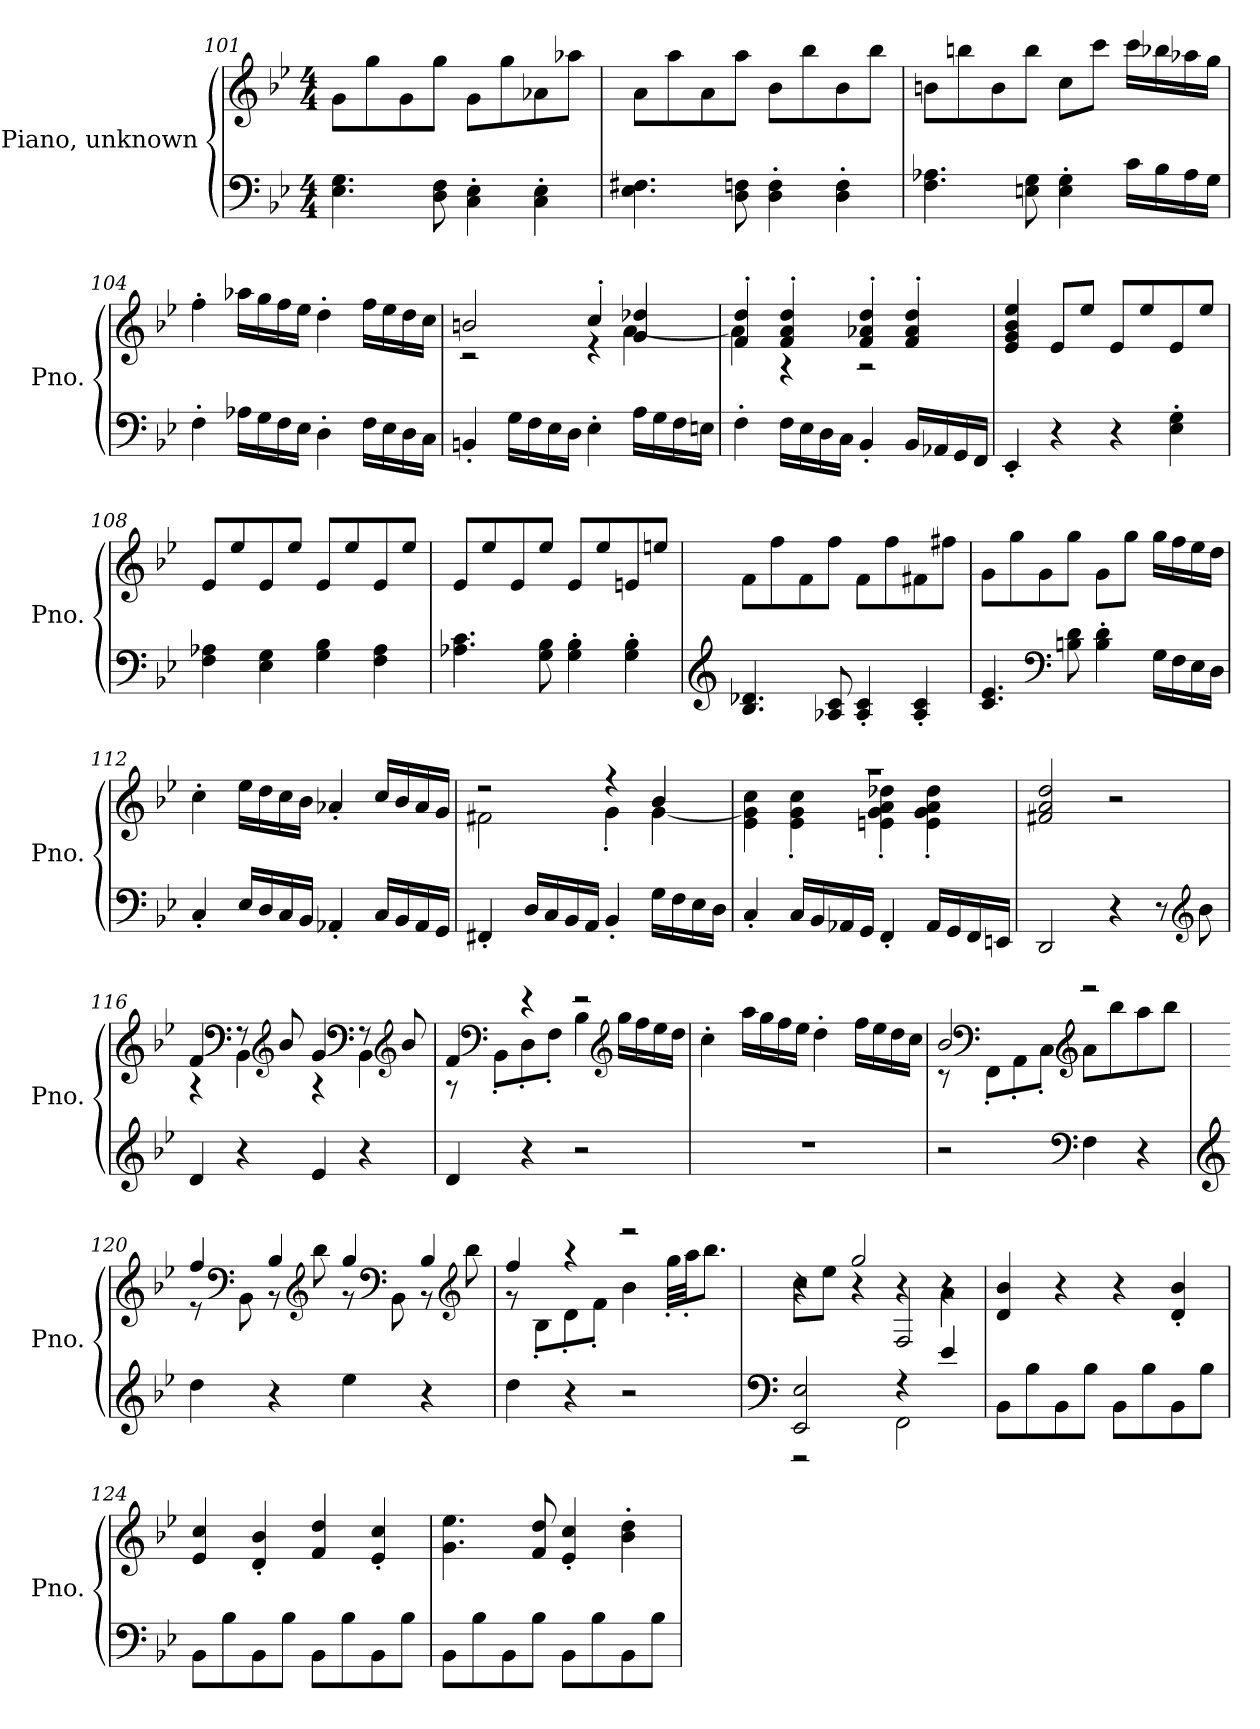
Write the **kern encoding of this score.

**kern	**kern
*part1	*part1
*staff2	*staff1
*I"Piano, unknown	*
*I'Pno.	*
*clefF4	*clefG2
*k[b-e-]	*k[b-e-]
*M4/4	*M4/4
=101	=101
4.E-\ 4.G\	8g\L
.	8gg\
.	8g\
8D\ 8F\	8gg\J
4C\' 4E-\'	8g\L
.	8gg\
4C\' 4E-\'	8a-X\
.	8aa-X\J
=102	=102
4.E-\ 4.F#X\	8a\L
.	8aa\
.	8a\
8D\ 8Fn\	8aa\J
4D\' 4F\'	8b-\L
.	8bb-\
4D\' 4F\'	8b-\
.	8bb-\J
=103	=103
4.F\ 4.A-X\	8bn\L
.	8bbn\
.	8b\
8En\ 8G\	8bb\J
4E\' 4G\'	8cc\L
.	8ccc\J
16c\LL	16ccc\LL
16B-\	16bb-X\
16A-\	16aa-X\
16G\JJ	16gg\JJ
!!LO:LB:g=z
=104	=104
4F'\	4ff'\
16A-X\LL	16aa-X\LL
16G\	16gg\
16F\	16ff\
16E-\JJ	16ee-\JJ
4D'\	4dd'\
16F\LL	16ff\LL
16E-\	16ee-\
16D\	16dd\
16C\JJ	16cc\JJ
=105	=105
*	*^
4BBn'/	2bn/	2r
16G\LL	.	.
16F\	.	.
16E-\	.	.
16D\JJ	.	.
4E-'\	4cc'/	4r
16A\LL	4g/ 4dd-X/	[4a\
16G\	.	.
16F\	.	.
16En\JJ	.	.
=106	=106	=106
4F'\	4f/' 4dd/'	4a\]
16F\LL	4f/' 4a/' 4dd/'	4r
16E-\	.	.
16D\	.	.
16C\JJ	.	.
4BB-'/	4f/' 4a-X/' 4dd/'	2r
16BB-/LL	4f/' 4a-/' 4dd/'	.
16AA-X/	.	.
16GG/	.	.
16FF/JJ	.	.
*	*v	*v
=107	=107
4EE-'/	4e-/ 4g/ 4b-/ 4ee-/
4r	8e-/L
.	8ee-/J
4r	8e-/L
.	8ee-/
4E-\' 4G\'	8e-/
.	8ee-/J
!!LO:LB:g=z
=108	=108
4F\ 4A-X\	8e-/L
.	8ee-/
4E-\ 4G\	8e-/
.	8ee-/J
4G\ 4B-\	8e-/L
.	8ee-/
4F\ 4A-\	8e-/
.	8ee-/J
=109	=109
4.A-X\ 4.c\	8e-/L
.	8ee-/
.	8e-/
8G\ 8B-\	8ee-/J
4G\' 4B-\'	8e-/L
.	8ee-/
4G\' 4B-\'	8en/
.	8een/J
=110	=110
*clefG2	*
4.B-/ 4.d-X/	8f\L
.	8ff\
.	8f\
8A-X/ 8c/	8ff\J
4A-/' 4c/'	8f\L
.	8ff\
4A-/' 4c/'	8f#X\
.	8ff#X\J
=111	=111
4.c/ 4.e-/	8g\L
.	8gg\
.	8g\
*clefF4	*
8Bn\ 8d\	8gg\J
4B\' 4d\'	8g\L
.	8gg\J
16G\LL	16gg\LL
16F\	16ff\
16E-\	16ee-\
16D\JJ	16dd\JJ
!!LO:LB:g=z
=112	=112
4C'/	4cc'\
16E-/LL	16ee-\LL
16D/	16dd\
16C/	16cc\
16BB-/JJ	16b-\JJ
4AA-X'/	4a-X'/
16C/LL	16cc/LL
16BB-/	16b-/
16AA-/	16a-/
16GG/JJ	16g/JJ
=113	=113
*	*^
4FF#X'/	2r	2f#X\
16D/LL	.	.
16C/	.	.
16BB-/	.	.
16AA/JJ	.	.
4BB-'/	4r	4g'\
16G\LL	4b-/	[4g\
16F\	.	.
16E-\	.	.
16D\JJ	.	.
=114	=114	=114
4C'/	1r	4e-\ 4g\] 4cc\
16C/LL	.	4e-\' 4g\' 4cc\'
16BB-/	.	.
16AA-X/	.	.
16GG/JJ	.	.
4FF'/	.	4en\' 4g\' 4a\' 4dd-X\'
16AA-/LL	.	4e\' 4g\' 4a\' 4dd-\'
16GG/	.	.
16FF/	.	.
16EEn/JJ	.	.
*	*v	*v
=115	=115
2DD/	2f#X/ 2a/ 2dd/
4r	2r
8r	.
*clefG2	*
8b-\	.
!!LO:PB:g=z
=116	=116
*	*^
4d/	4f/	4r
*	*clefF4	*
4r	8r	4BB-\
*	*clefG2	*
.	8b-/	.
4e-/	4g/	4r
*	*clefF4	*
4r	8r	4BB-\
*	*clefG2	*
.	8b-/	.
=117	=117	=117
4d/	4f/	8r
*	*clefF4	*
.	.	8BB-'\L
4r	4r	8D'\
.	.	8F'\J
2r	2r	4B-\
*	*clefG2	*
.	.	16gg\LL
.	.	16ff\
.	.	16ee-\
.	.	16dd\JJ
*	*v	*v
=118	=118
1r	4cc'\
.	16aa\LL
.	16gg\
.	16ff\
.	16ee-\JJ
.	4dd'\
.	16ff\LL
.	16ee-\
.	16dd\
.	16cc\JJ
!!LO:LB:g=z
=119	=119
*	*^
2r	2b-/	8r
*	*clefF4	*
.	.	8FF'\L
.	.	8AA'\
.	.	8C'\J
*clefF4	*clefG2	*
4F\	2r	8a\L
.	.	8bb-\
4r	.	8aa\
.	.	8bb-\J
=120	=120	=120
*clefG2	*	*
4dd\	4ff/	8r
*	*clefF4	*
.	.	8BB-\
4r	4B-/	8r
*	*clefG2	*
.	.	8bb-\
4ee-\	4gg/	8r
*	*clefF4	*
.	.	8BB-\
4r	4B-/	8r
*	*clefG2	*
.	.	8bb-\
=121	=121	=121
4dd\	4ff/	8r
.	.	8B-'\L
4r	4r	8d'\
.	.	8f'\J
2r	2r	4b-\
.	.	32gg'\LLL
.	.	32aa'\JJ
.	.	8.bb-\J
*	*v	*v
!!LO:LB:g=z
=122	=122
*clefF4	*
*^	*^
*	*	*	*^
2EE-/ 2E-/	2r	4r	8cc\L	2r
.	.	.	8ee-\J	.
.	.	2gg/	4r	.
4r	2FF\	.	4r	2F/
4e-/	.	4r	4a\	.
*v	*v	*	*	*
*	*v	*v	*v
=123	=123
8BB-\L	4d/ 4b-/
8B-\	.
8BB-\	4r
8B-\J	.
8BB-\L	4r
8B-\	.
8BB-\	4d/' 4b-/'
8B-\J	.
=124	=124
8BB-\L	4e-/ 4cc/
8B-\	.
8BB-\	4d/' 4b-/'
8B-\J	.
8BB-\L	4f/ 4dd/
8B-\	.
8BB-\	4e-/' 4cc/'
8B-\J	.
=125	=125
8BB-\L	4.g\ 4.ee-\
8B-\	.
8BB-\	.
8B-\J	8f/ 8dd/
8BB-\L	4e-/' 4cc/'
8B-\	.
8BB-\	4b-\' 4dd\'
8B-\J	.
=	=
*-	*-
